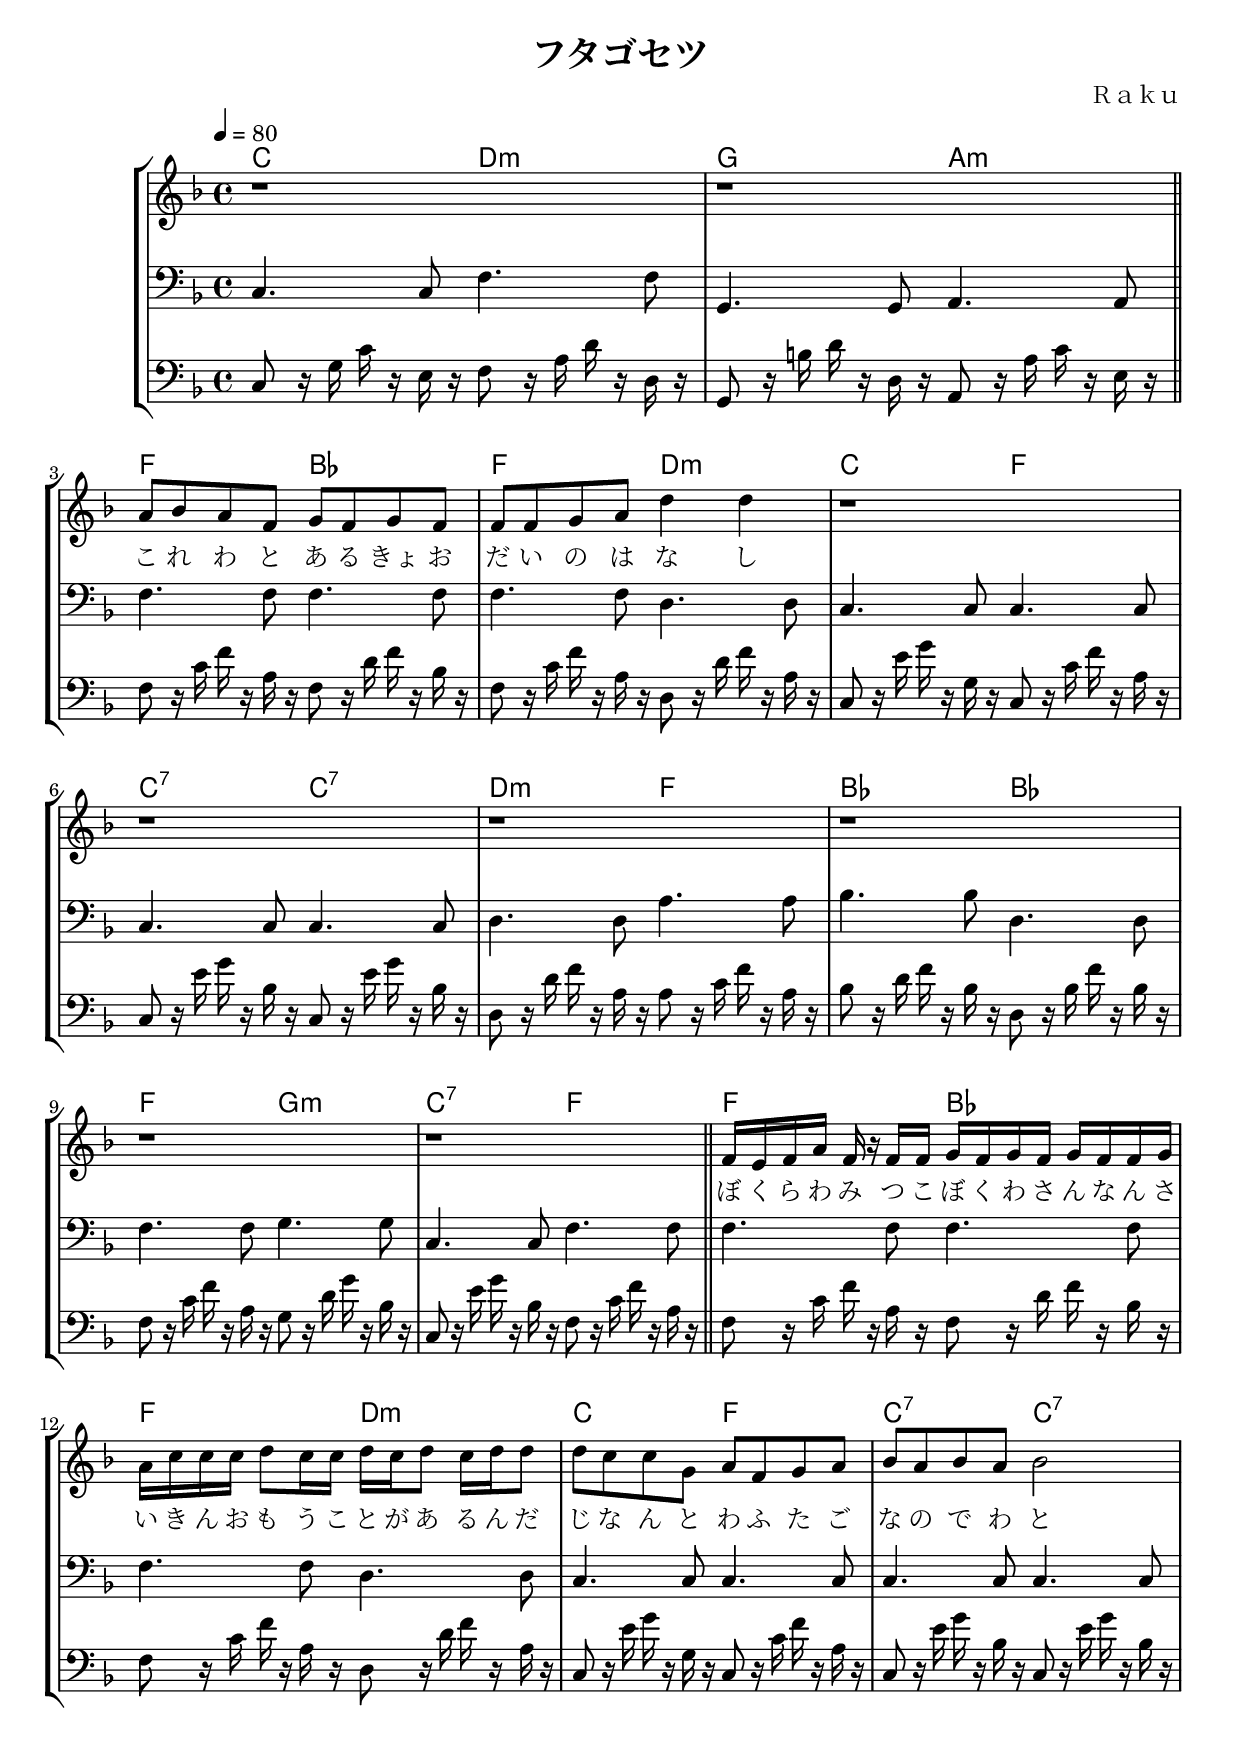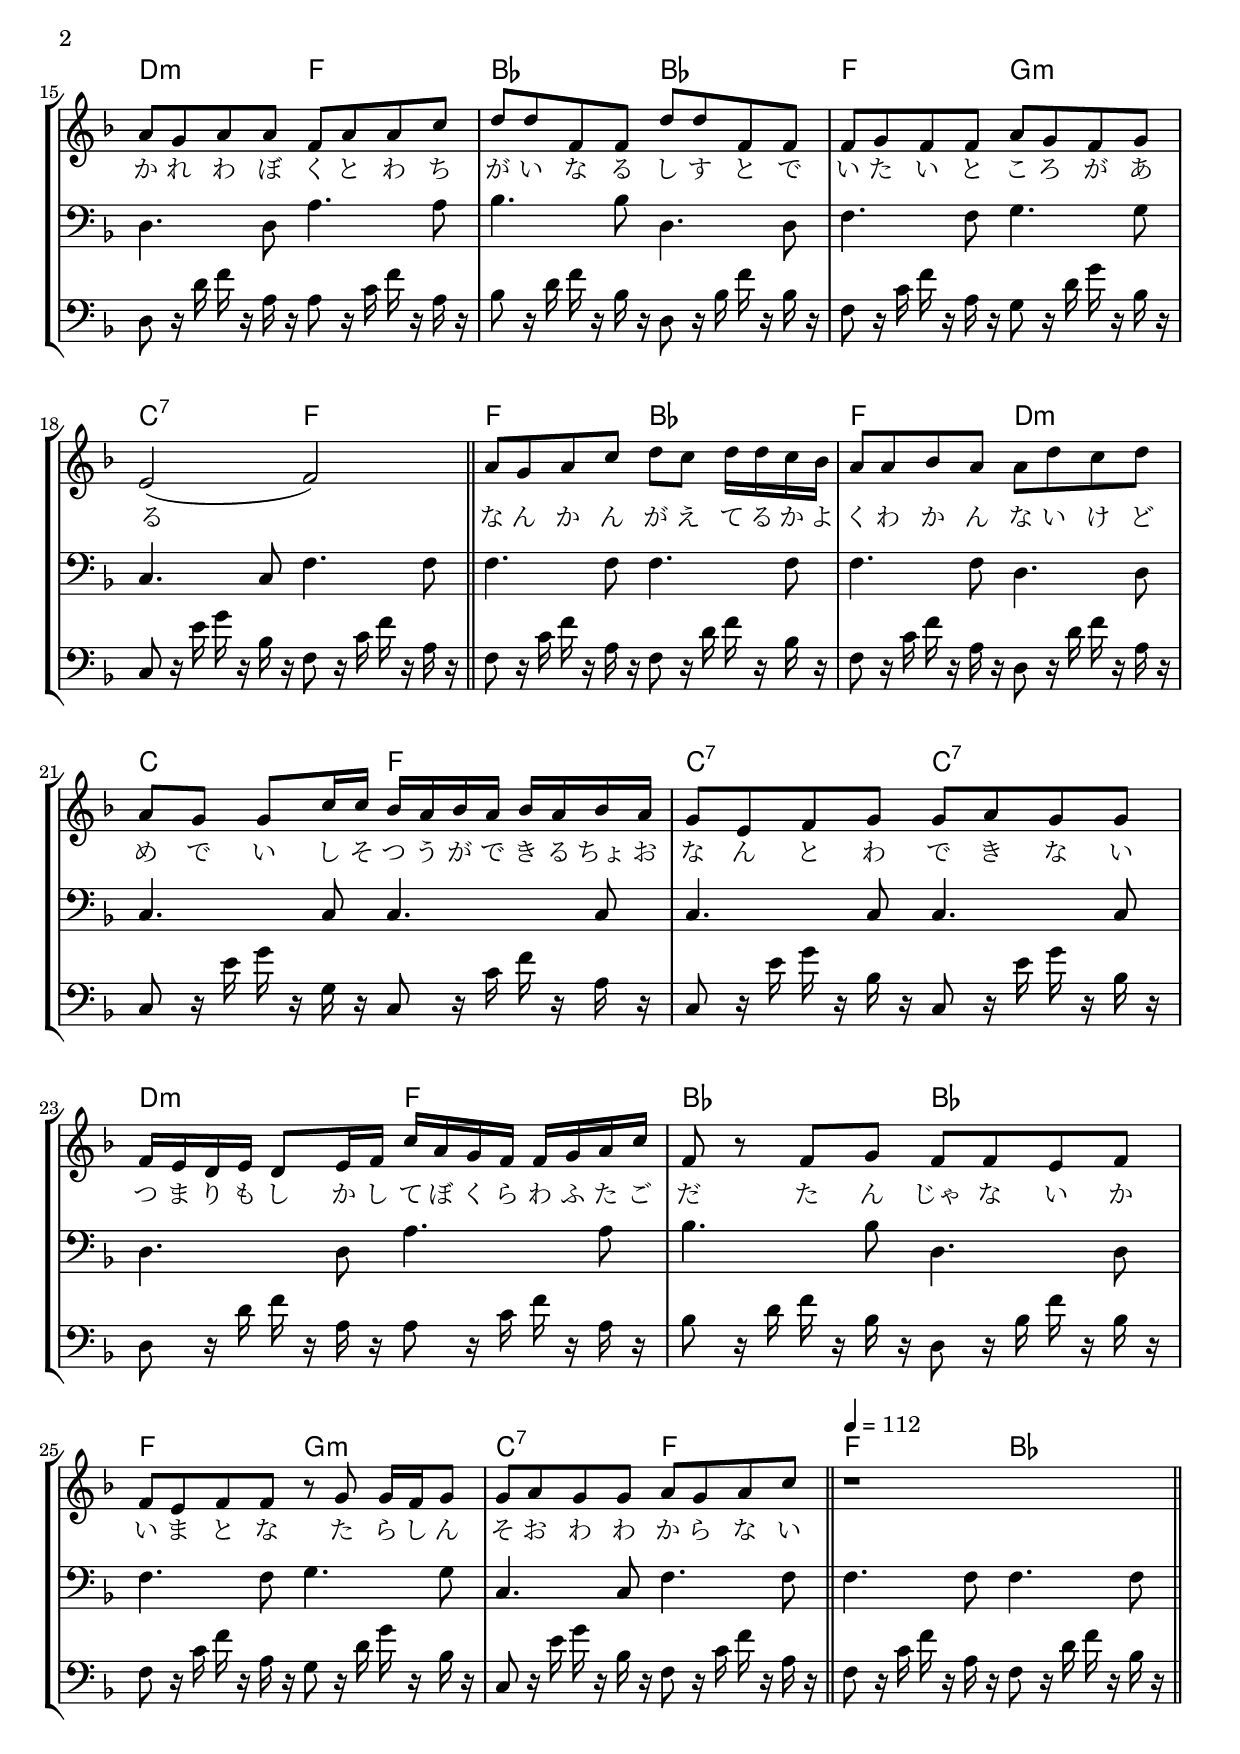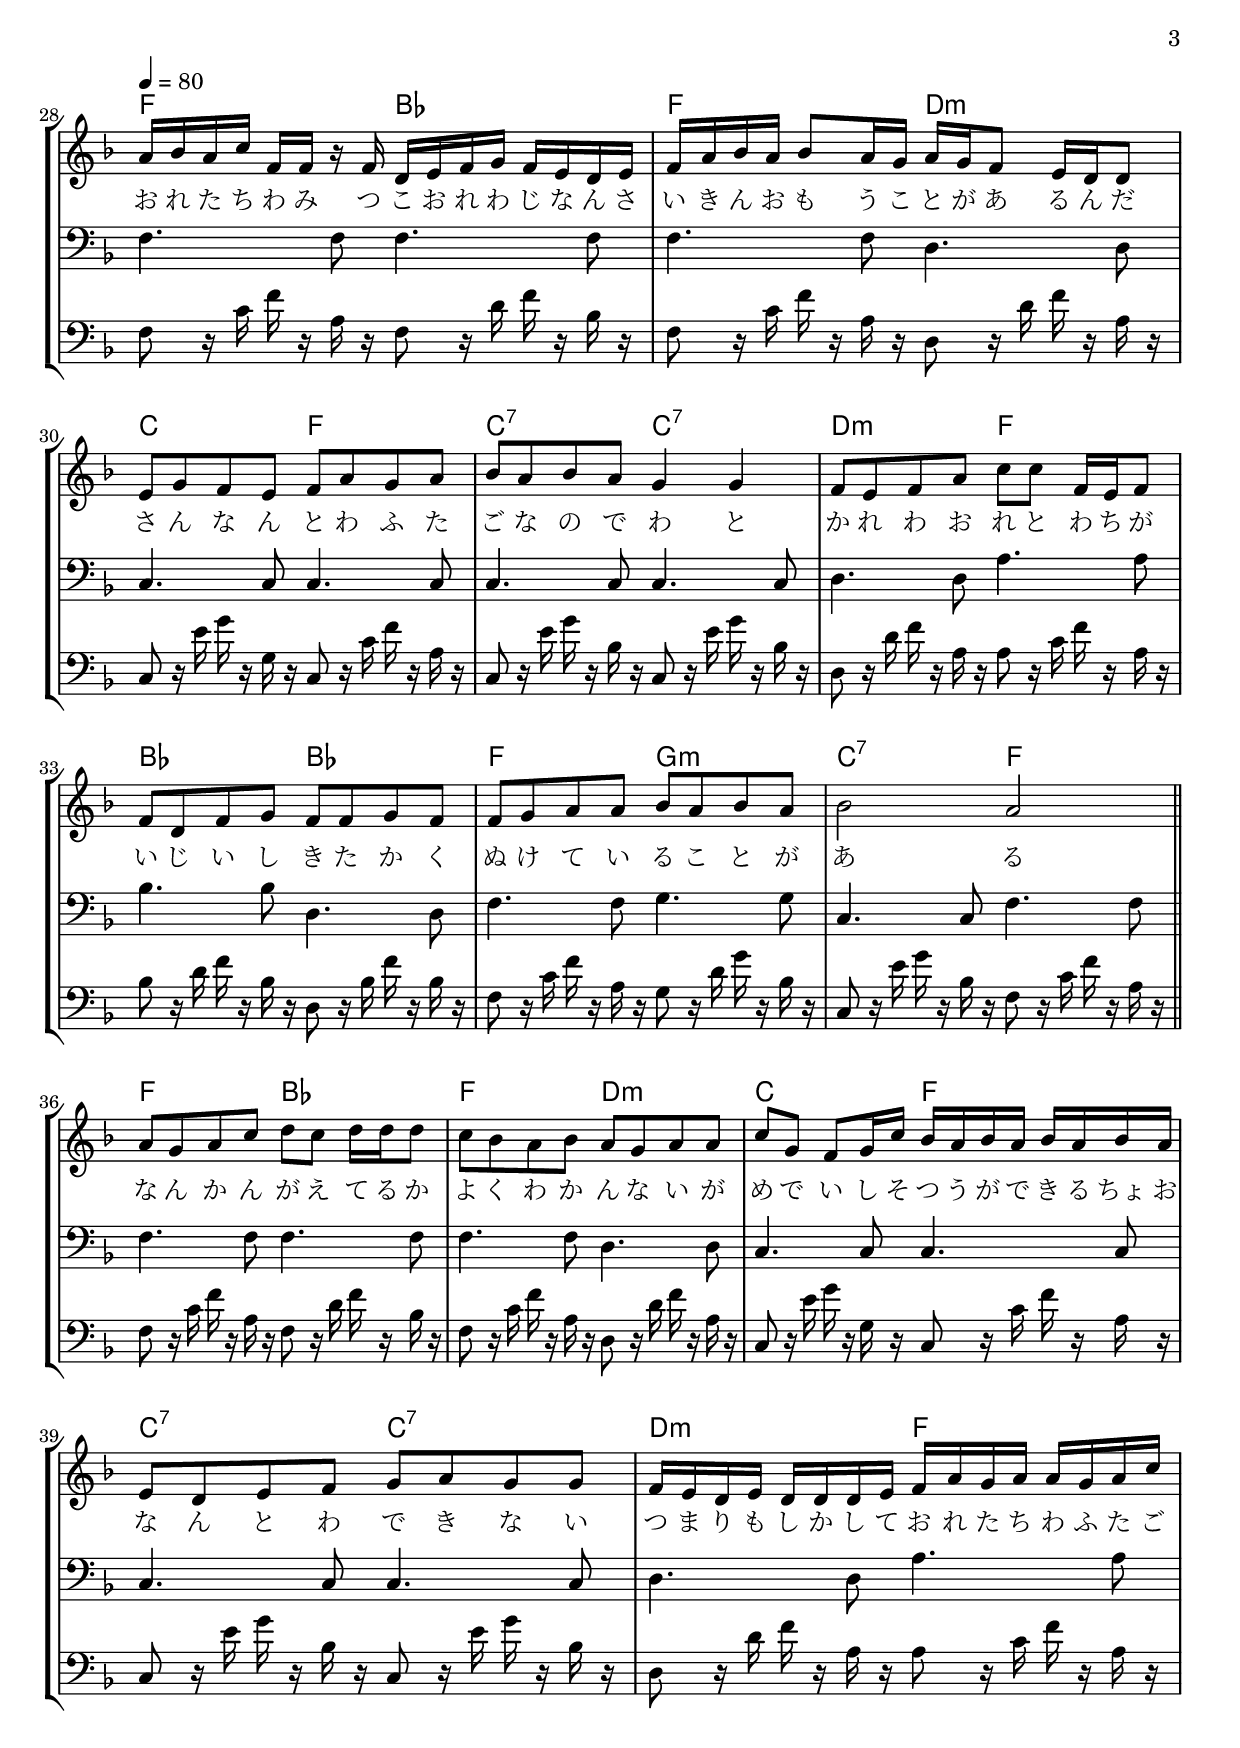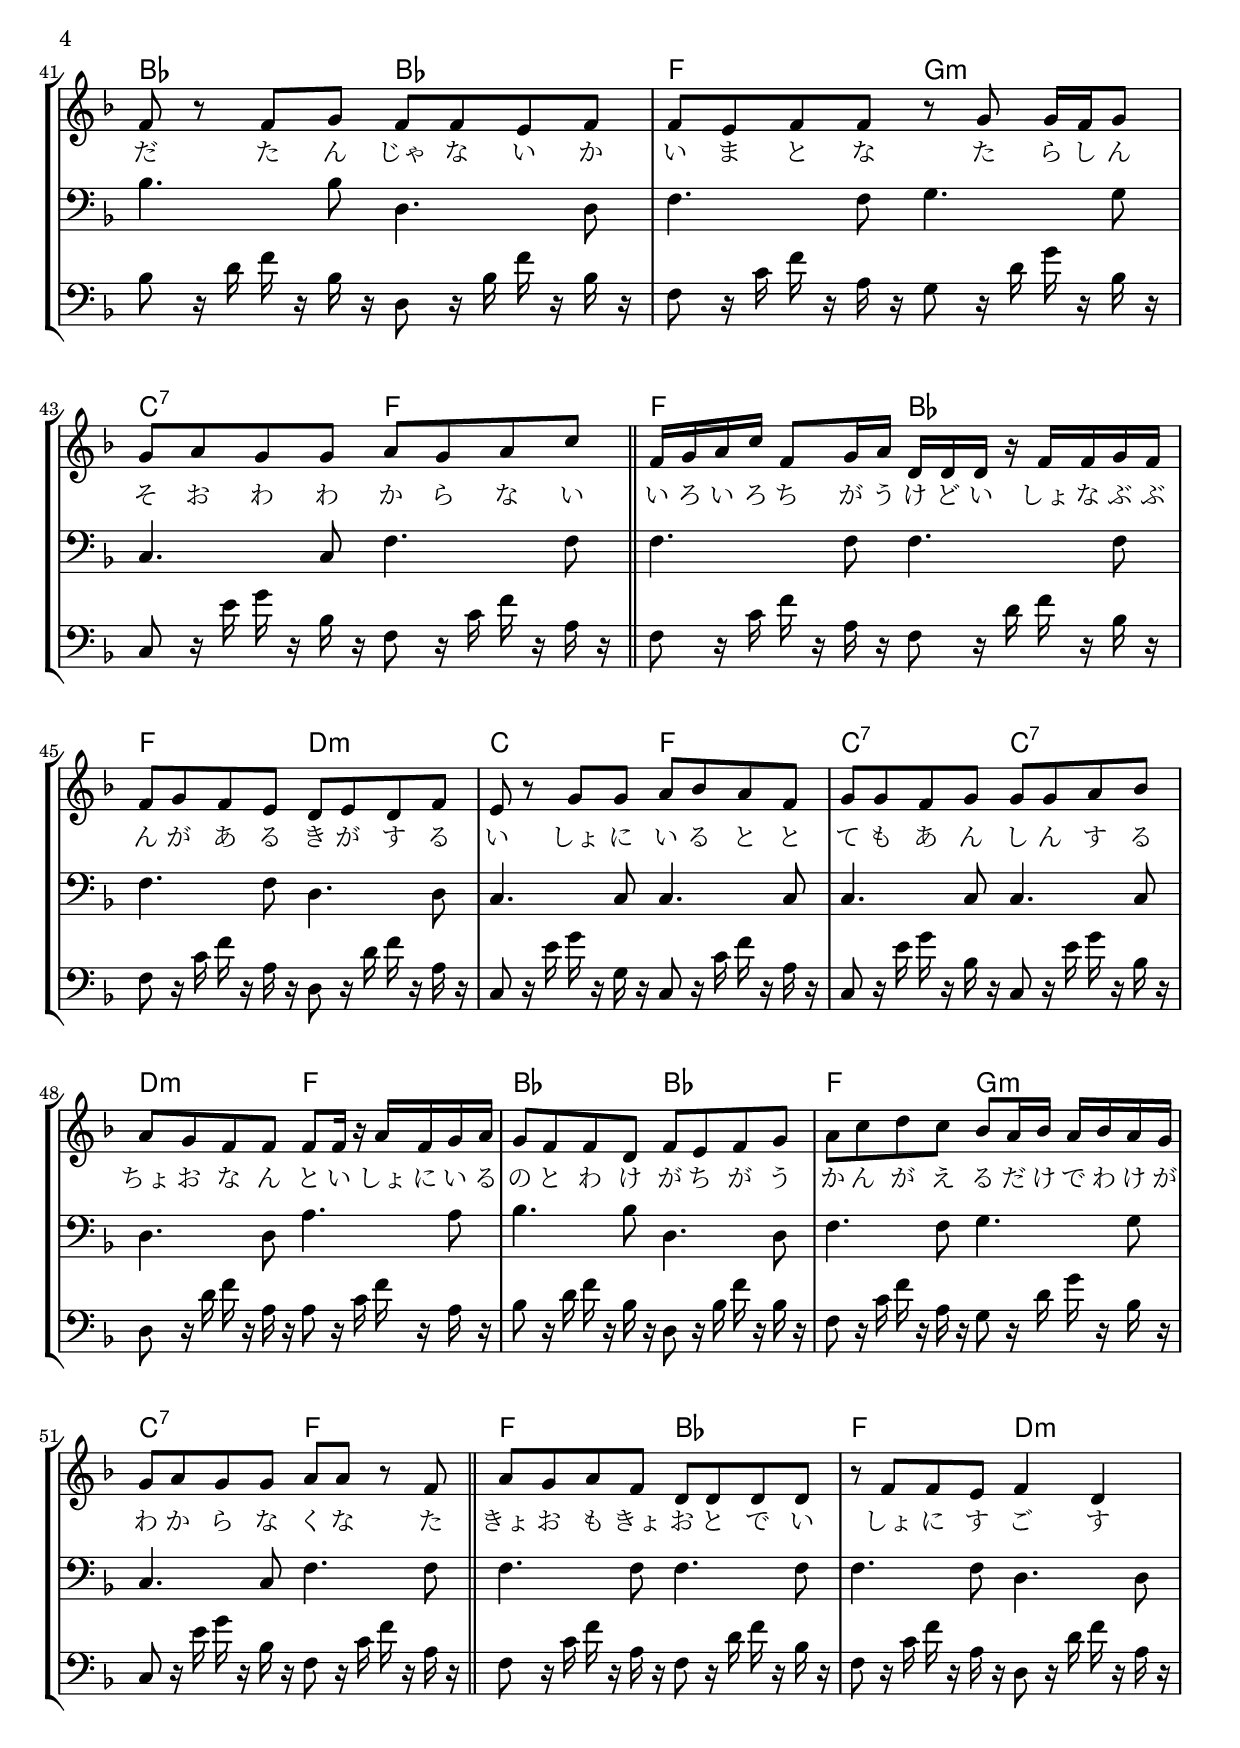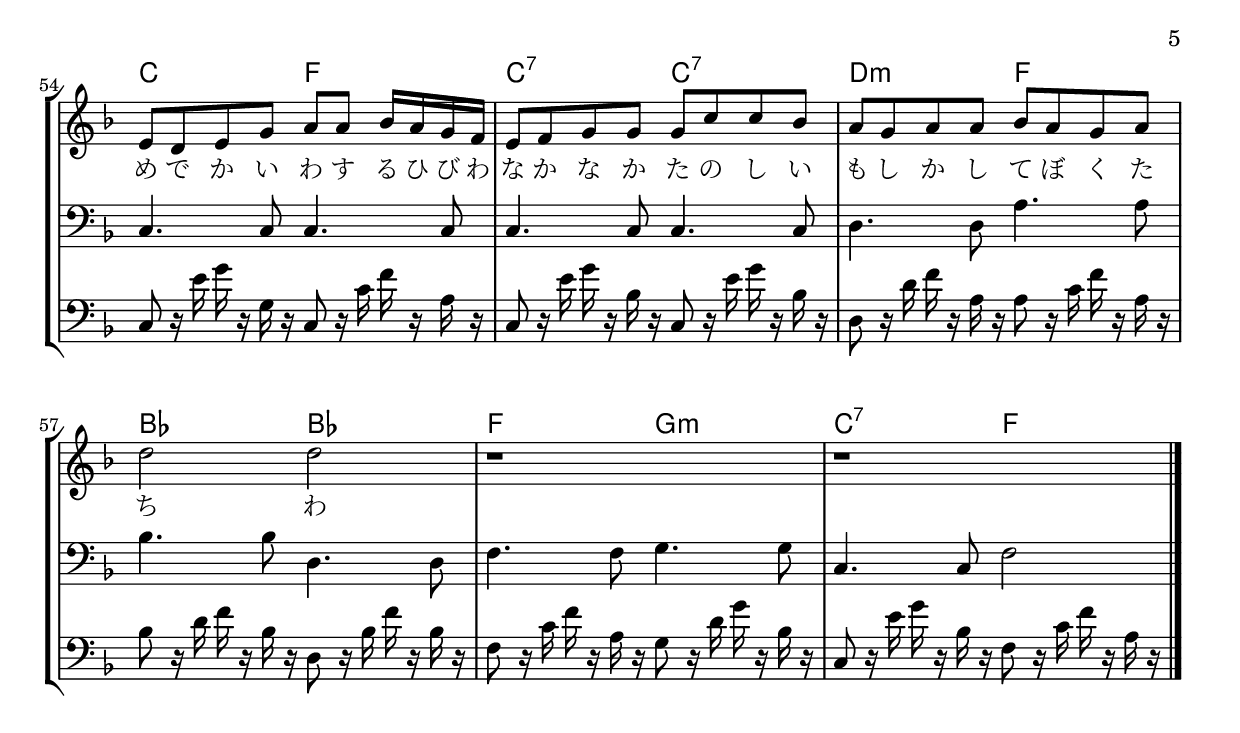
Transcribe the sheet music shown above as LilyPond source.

\version "2.12.1"

\header {
	title = \markup {フタゴセツ}
	composer = \markup \center-column {Ｒａｋｕ}
}

harmony = \chordmode {
	c2 d:m g a:m 

	f bes f d:m c f c:7 c:7 d:m f bes bes f g:m c:7 f 

	f bes f d:m c f c:7 c:7 d:m f bes bes f g:m c:7 f 

	f bes f d:m c f c:7 c:7 d:m f bes bes f g:m c:7 f 

	f bes 

	f bes f d:m c f c:7 c:7 d:m f bes bes f g:m c:7 f 

	f bes f d:m c f c:7 c:7 d:m f bes bes f g:m c:7 f 

	f bes f d:m c f c:7 c:7 d:m f bes bes f g:m c:7 f 

	f bes f d:m c f c:7 c:7 d:m f bes bes f g:m c:7 f 
}

melody = {
	\key f \major
	\tempo 4 = 80
	r1 | r1   
	\set Staff.midiInstrument = #"mmi0.38"
	 a'8  bes'8  a'8  f'8  g'8  f'8  g'8  f'8 
	f'8  f'8  g'8  a'8  d''4  d''4
	r1 r1 r1 r1 r1 r1 	\set Staff.midiInstrument = #"mmi0.38"
	 f'16  e'16  f'16  a'16  f'16  r16  f'16  f'16  g'16  f'16  g'16  f'16  g'16  f'16  f'16  g'16 
	a'16  c''16  c''16  c''16  d''8  c''16  c''16  d''16  c''16  d''8  c''16  d''16  d''8 
	d''8  c''8  c''8  g'8  a'8  f'8  g'8  a'8 
	bes'8  a'8  bes'8  a'8  bes'2 
	a'8  g'8  a'8  a'8  f'8  a'8  a'8  c''8 
	d''8  d''8  f'8  f'8  d''8  d''8  f'8  f'8 
	f'8  g'8  f'8  f'8  a'8  g'8  f'8  g'8 
	e'2  (f'2)
	\set Staff.midiInstrument = #"mmi0.38"
	 a'8  g'8  a'8  c''8  d''8  c''8  d''16  d''16  c''16  bes'16 
	a'8  a'8  bes'8  a'8  a'8  d''8  c''8  d''8 
	a'8  g'8  g'8  c''16  c''16  bes'16  a'16  bes'16  a'16  bes'16  a'16  bes'16  a'16 
	g'8  e'8  f'8  g'8  g'8  a'8  g'8  g'8 
	f'16  e'16  d'16  e'16  d'8  e'16  f'16  c''16  a'16  g'16  f'16  f'16  g'16  a'16  c''16 
	f'8  r8  f'8  g'8  f'8  f'8  e'8  f'8 
	f'8  e'8  f'8  f'8  r8  g'8  g'16  f'16  g'8 
	g'8  a'8  g'8  g'8  a'8  g'8  a'8  c''8
	\tempo 4 = 112
	r1   
	\set Staff.midiInstrument = #"mmi0.40"
		\tempo 4 = 80
 a'16  bes'16  a'16  c''16  f'16  f'16  r16  f'16  d'16  e'16  f'16  g'16  f'16  e'16  d'16  e'16 
	f'16  a'16  bes'16  a'16  bes'8  a'16  g'16  a'16  g'16  f'8  e'16  d'16  d'8 
	e'8  g'8  f'8  e'8  f'8  a'8  g'8  a'8 
	bes'8  a'8  bes'8  a'8  g'4  g'4 
	f'8  e'8  f'8  a'8  c''8  c''8  f'16  e'16  f'8 
	f'8  d'8  f'8  g'8  f'8  f'8  g'8  f'8 
	f'8  g'8  a'8  a'8  bes'8  a'8  bes'8  a'8 
	bes'2  a'2
	\set Staff.midiInstrument = #"mmi0.40"
	 a'8  g'8  a'8  c''8  d''8  c''8  d''16  d''16  d''8 
	c''8  bes'8  a'8  bes'8  a'8  g'8  a'8  a'8 
	c''8  g'8  f'8  g'16  c''16  bes'16  a'16  bes'16  a'16  bes'16  a'16  bes'16  a'16 
	e'8  d'8  e'8  f'8  g'8  a'8  g'8  g'8 
	f'16  e'16  d'16  e'16  d'16  d'16  d'16  e'16  f'16  a'16  g'16  a'16  a'16  g'16  a'16  c''16 
	f'8  r8  f'8  g'8  f'8  f'8  e'8  f'8 
	f'8  e'8  f'8  f'8  r8  g'8  g'16  f'16  g'8 
	g'8  a'8  g'8  g'8  a'8  g'8  a'8  c''8
	\set Staff.midiInstrument = #"mmi0.38"
	 f'16  g'16  a'16  c''16  f'8  g'16  a'16  d'16  d'16  d'16  r16  f'16  f'16  g'16  f'16 
	f'8  g'8  f'8  e'8  d'8  e'8  d'8  f'8 
	e'8  r8  g'8  g'8  a'8  bes'8  a'8  f'8 
	g'8  g'8  f'8  g'8  g'8  g'8  a'8  bes'8 
	a'8  g'8  f'8  f'8  f'8  f'16  r16  a'16  f'16  g'16  a'16 
	g'8  f'8  f'8  d'8  f'8  e'8  f'8  g'8 
	a'8  c''8  d''8  c''8  bes'8  a'16  bes'16  a'16  bes'16  a'16  g'16 
	g'8  a'8  g'8  g'8  a'8  a'8  r8  f'8
	\set Staff.midiInstrument = #"mmi0.40"
	 a'8  g'8  a'8  f'8  d'8  d'8  d'8  d'8 
	r8  f'8  f'8  e'8  f'4  d'4 
	e'8  d'8  e'8  g'8  a'8  a'8  bes'16  a'16  g'16  f'16 
	e'8  f'8  g'8  g'8  g'8  c''8  c''8  bes'8 
	a'8  g'8  a'8  a'8  bes'8  a'8  g'8  a'8 
	d''2  d''2
	r1 r1 	\bar "|."
}

words = \lyricmode {
	
	こ  れ  わ  と  あ  る  きょ  お  だ  い  の  は  な  し  
	ぼ  く  ら  わ  み  つ  こ  ぼ  く  わ  さ  ん  な  ん  さ  い  き  ん  お  も  う  こ  と  が  あ  る  ん  だ  じ  な  ん  と  わ  ふ  た  ご  な  の  で  わ  と  か  れ  わ  ぼ  く  と  わ  ち  が  い  な  る  し  す  と  で  い  た  い  と  こ  ろ  が  あ  る  
	な  ん  か  ん  が  え  て  る  か  よ  く  わ  か  ん  な  い  け  ど  め  で  い  し  そ  つ  う  が  で  き  る  ちょ  お  な  ん  と  わ  で  き  な  い  つ  ま  り  も  し  か  し  て  ぼ  く  ら  わ  ふ  た  ご  だ  た  ん  じゃ  な  い  か  い  ま  と  な  た  ら  し  ん  そ  お  わ  わ  か  ら  な  い  
	
	お  れ  た  ち  わ  み  つ  こ  お  れ  わ  じ  な  ん  さ  い  き  ん  お  も  う  こ  と  が  あ  る  ん  だ  さ  ん  な  ん  と  わ  ふ  た  ご  な  の  で  わ  と  か  れ  わ  お  れ  と  わ  ち  が  い  じ  い  し  き  た  か  く  ぬ  け  て  い  る  こ  と  が  あ  る  
	な  ん  か  ん  が  え  て  る  か  よ  く  わ  か  ん  な  い  が  め  で  い  し  そ  つ  う  が  で  き  る  ちょ  お  な  ん  と  わ  で  き  な  い  つ  ま  り  も  し  か  し  て  お  れ  た  ち  わ  ふ  た  ご  だ  た  ん  じゃ  な  い  か  い  ま  と  な  た  ら  し  ん  そ  お  わ  わ  か  ら  な  い  
	い  ろ  い  ろ  ち  が  う  け  ど  い  しょ  な  ぶ  ぶ  ん  が  あ  る  き  が  す  る  い  しょ  に  い  る  と  と  て  も  あ  ん  し  ん  す  る  ちょ  お  な  ん  と  い  しょ  に  い  る  の  と  わ  け  が  ち  が  う  か  ん  が  え  る  だ  け  で  わ  け  が  わ  か  ら  な  く  な  た  
	きょ  お  も  きょ  お  と  で  い  しょ  に  す  ご  す  め  で  か  い  わ  す  る  ひ  び  わ  な  か  な  か  た  の  し  い  も  し  か  し  て  ぼ  く  た  ち  わ  
}

tempochange = {
	\tempo 4 = 80
	r1 | r1 \bar "||"
	\tempo 4 = 80
	r1 | r1 | r1 | r1 | r1 | r1 | r1 | r1 \bar "||"
	\tempo 4 = 80
	r1 | r1 | r1 | r1 | r1 | r1 | r1 | r1 \bar "||"
	\tempo 4 = 80
	r1 | r1 | r1 | r1 | r1 | r1 | r1 | r1 \bar "||"
	\tempo 4 = 112
	r1 \bar "||"
	\tempo 4 = 80
	r1 | r1 | r1 | r1 | r1 | r1 | r1 | r1 \bar "||"
	\tempo 4 = 80
	r1 | r1 | r1 | r1 | r1 | r1 | r1 | r1 \bar "||"
	\tempo 4 = 80
	r1 | r1 | r1 | r1 | r1 | r1 | r1 | r1 \bar "||"
	\tempo 4 = 80
	r1 | r1 | r1 | r1 | r1 | r1 | r1 | r1 \bar "|."
}

mainacc = {
	\clef bass
	\set Staff.midiInstrument = #"Lead 4 (chiff)"
	\key f \major
	\tempo 4 = 80
	c4.c8
	f4.f8
	g,4.g,8
	a,4.a,8
	\bar "||"

	\set Staff.midiInstrument = #"Lead 4 (chiff)"
	f4.f8
	f4.f8
	f4.f8
	d4.d8
	c4.c8
	c4.c8
	c4.c8
	c4.c8
	d4.d8
	a4.a8
	bes4.bes8
	d4.d8
	f4.f8
	g4.g8
	c4.c8
	f4.f8
	\bar "||"

	\set Staff.midiInstrument = #"Lead 4 (chiff)"
	f4.f8
	f4.f8
	f4.f8
	d4.d8
	c4.c8
	c4.c8
	c4.c8
	c4.c8
	d4.d8
	a4.a8
	bes4.bes8
	d4.d8
	f4.f8
	g4.g8
	c4.c8
	f4.f8
	\bar "||"

	\set Staff.midiInstrument = #"Lead 4 (chiff)"
	f4.f8
	f4.f8
	f4.f8
	d4.d8
	c4.c8
	c4.c8
	c4.c8
	c4.c8
	d4.d8
	a4.a8
	bes4.bes8
	d4.d8
	f4.f8
	g4.g8
	c4.c8
	f4.f8
	\bar "||"

	\set Staff.midiInstrument = #"Lead 4 (chiff)"
	\tempo 4 = 112
	f4.f8
	f4.f8
	\bar "||"

	\set Staff.midiInstrument = #"Lead 4 (chiff)"
	\tempo 4 = 80
	f4.f8
	f4.f8
	f4.f8
	d4.d8
	c4.c8
	c4.c8
	c4.c8
	c4.c8
	d4.d8
	a4.a8
	bes4.bes8
	d4.d8
	f4.f8
	g4.g8
	c4.c8
	f4.f8
	\bar "||"

	\set Staff.midiInstrument = #"Lead 4 (chiff)"
	f4.f8
	f4.f8
	f4.f8
	d4.d8
	c4.c8
	c4.c8
	c4.c8
	c4.c8
	d4.d8
	a4.a8
	bes4.bes8
	d4.d8
	f4.f8
	g4.g8
	c4.c8
	f4.f8
	\bar "||"

	\set Staff.midiInstrument = #"Lead 4 (chiff)"
	f4.f8
	f4.f8
	f4.f8
	d4.d8
	c4.c8
	c4.c8
	c4.c8
	c4.c8
	d4.d8
	a4.a8
	bes4.bes8
	d4.d8
	f4.f8
	g4.g8
	c4.c8
	f4.f8
	\bar "||"

	\set Staff.midiInstrument = #"Lead 4 (chiff)"
	f4.f8
	f4.f8
	f4.f8
	d4.d8
	c4.c8
	c4.c8
	c4.c8
	c4.c8
	d4.d8
	a4.a8
	bes4.bes8
	d4.d8
	f4.f8
	g4.g8
	c4.c8
	f2
	\bar "|."
}

subacc = {
	\clef bass
	\set Staff.midiInstrument = #"Slap Bass 1"
	\key f \major
	\tempo 4 = 80
	c8r16g16c'16r16e16r16
	f8r16a16d'16r16d16r16
	g,8r16b16d'16r16d16r16
	a,8r16a16c'16r16e16r16
	\bar "||"

	\set Staff.midiInstrument = #"Slap Bass 1"
	f8r16c'16f'16r16a16r16
	f8r16d'16f'16r16bes16r16
	f8r16c'16f'16r16a16r16
	d8r16d'16f'16r16a16r16
	c8r16e'16g'16r16g16r16
	c8r16c'16f'16r16a16r16
	c8r16e'16g'16r16bes16r16
	c8r16e'16g'16r16bes16r16
	d8r16d'16f'16r16a16r16
	a8r16c'16f'16r16a16r16
	bes8r16d'16f'16r16bes16r16
	d8r16bes16f'16r16bes16r16
	f8r16c'16f'16r16a16r16
	g8r16d'16g'16r16bes16r16
	c8r16e'16g'16r16bes16r16
	f8r16c'16f'16r16a16r16
	\bar "||"

	\set Staff.midiInstrument = #"Slap Bass 1"
	f8r16c'16f'16r16a16r16
	f8r16d'16f'16r16bes16r16
	f8r16c'16f'16r16a16r16
	d8r16d'16f'16r16a16r16
	c8r16e'16g'16r16g16r16
	c8r16c'16f'16r16a16r16
	c8r16e'16g'16r16bes16r16
	c8r16e'16g'16r16bes16r16
	d8r16d'16f'16r16a16r16
	a8r16c'16f'16r16a16r16
	bes8r16d'16f'16r16bes16r16
	d8r16bes16f'16r16bes16r16
	f8r16c'16f'16r16a16r16
	g8r16d'16g'16r16bes16r16
	c8r16e'16g'16r16bes16r16
	f8r16c'16f'16r16a16r16
	\bar "||"

	\set Staff.midiInstrument = #"Slap Bass 1"
	f8r16c'16f'16r16a16r16
	f8r16d'16f'16r16bes16r16
	f8r16c'16f'16r16a16r16
	d8r16d'16f'16r16a16r16
	c8r16e'16g'16r16g16r16
	c8r16c'16f'16r16a16r16
	c8r16e'16g'16r16bes16r16
	c8r16e'16g'16r16bes16r16
	d8r16d'16f'16r16a16r16
	a8r16c'16f'16r16a16r16
	bes8r16d'16f'16r16bes16r16
	d8r16bes16f'16r16bes16r16
	f8r16c'16f'16r16a16r16
	g8r16d'16g'16r16bes16r16
	c8r16e'16g'16r16bes16r16
	f8r16c'16f'16r16a16r16
	\bar "||"

	\set Staff.midiInstrument = #"Slap Bass 1"
	\tempo 4 = 112
	f8r16c'16f'16r16a16r16
	f8r16d'16f'16r16bes16r16
	\bar "||"

	\set Staff.midiInstrument = #"Slap Bass 1"
	\tempo 4 = 80
	f8r16c'16f'16r16a16r16
	f8r16d'16f'16r16bes16r16
	f8r16c'16f'16r16a16r16
	d8r16d'16f'16r16a16r16
	c8r16e'16g'16r16g16r16
	c8r16c'16f'16r16a16r16
	c8r16e'16g'16r16bes16r16
	c8r16e'16g'16r16bes16r16
	d8r16d'16f'16r16a16r16
	a8r16c'16f'16r16a16r16
	bes8r16d'16f'16r16bes16r16
	d8r16bes16f'16r16bes16r16
	f8r16c'16f'16r16a16r16
	g8r16d'16g'16r16bes16r16
	c8r16e'16g'16r16bes16r16
	f8r16c'16f'16r16a16r16
	\bar "||"

	\set Staff.midiInstrument = #"Slap Bass 1"
	f8r16c'16f'16r16a16r16
	f8r16d'16f'16r16bes16r16
	f8r16c'16f'16r16a16r16
	d8r16d'16f'16r16a16r16
	c8r16e'16g'16r16g16r16
	c8r16c'16f'16r16a16r16
	c8r16e'16g'16r16bes16r16
	c8r16e'16g'16r16bes16r16
	d8r16d'16f'16r16a16r16
	a8r16c'16f'16r16a16r16
	bes8r16d'16f'16r16bes16r16
	d8r16bes16f'16r16bes16r16
	f8r16c'16f'16r16a16r16
	g8r16d'16g'16r16bes16r16
	c8r16e'16g'16r16bes16r16
	f8r16c'16f'16r16a16r16
	\bar "||"

	\set Staff.midiInstrument = #"Slap Bass 1"
	f8r16c'16f'16r16a16r16
	f8r16d'16f'16r16bes16r16
	f8r16c'16f'16r16a16r16
	d8r16d'16f'16r16a16r16
	c8r16e'16g'16r16g16r16
	c8r16c'16f'16r16a16r16
	c8r16e'16g'16r16bes16r16
	c8r16e'16g'16r16bes16r16
	d8r16d'16f'16r16a16r16
	a8r16c'16f'16r16a16r16
	bes8r16d'16f'16r16bes16r16
	d8r16bes16f'16r16bes16r16
	f8r16c'16f'16r16a16r16
	g8r16d'16g'16r16bes16r16
	c8r16e'16g'16r16bes16r16
	f8r16c'16f'16r16a16r16
	\bar "||"

	\set Staff.midiInstrument = #"Slap Bass 1"
	f8r16c'16f'16r16a16r16
	f8r16d'16f'16r16bes16r16
	f8r16c'16f'16r16a16r16
	d8r16d'16f'16r16a16r16
	c8r16e'16g'16r16g16r16
	c8r16c'16f'16r16a16r16
	c8r16e'16g'16r16bes16r16
	c8r16e'16g'16r16bes16r16
	d8r16d'16f'16r16a16r16
	a8r16c'16f'16r16a16r16
	bes8r16d'16f'16r16bes16r16
	d8r16bes16f'16r16bes16r16
	f8r16c'16f'16r16a16r16
	g8r16d'16g'16r16bes16r16
	c8r16e'16g'16r16bes16r16
	f8r16c'16f'16r16a16r16
	\bar "|."
}

percA = {
	\drummode {
	r1 |r1 \bar "||"
	r1 |r1 |r1 |r1 |r1 |r1 |r1 |r1 \bar "||"
	r1 |r1 |r1 |r1 |r1 |r1 |r1 |r1 \bar "||"
	r1 |r1 |r1 |r1 |r1 |r1 |r1 |r1 \bar "||"
	r1 \bar "||"
	r1 |r1 |r1 |r1 |r1 |r1 |r1 |r1 \bar "||"
	r1 |r1 |r1 |r1 |r1 |r1 |r1 |r1 \bar "||"
	r1 |r1 |r1 |r1 |r1 |r1 |r1 |r1 \bar "||"
	r1 |r1 |r1 |r1 |r1 |r1 |r1 |r1 \bar "|."
	}
}

percB = {
	\drummode {
	r1 |r1 \bar "||"
	r1 |r1 |r1 |r1 |r1 |r1 |r1 |r1 \bar "||"
	r1 |r1 |r1 |r1 |r1 |r1 |r1 |r1 \bar "||"
	r1 |r1 |r1 |r1 |r1 |r1 |r1 |r1 \bar "||"
	r1 \bar "||"
	r1 |r1 |r1 |r1 |r1 |r1 |r1 |r1 \bar "||"
	r1 |r1 |r1 |r1 |r1 |r1 |r1 |r1 \bar "||"
	r1 |r1 |r1 |r1 |r1 |r1 |r1 |r1 \bar "||"
	r1 |r1 |r1 |r1 |r1 |r1 |r1 |r1 \bar "|."
	}
}

percC = {
	\drummode {
	r1 |r1 \bar "||"
	r1 |r1 |r1 |r1 |r1 |r1 |r1 |r1 \bar "||"
	r1 |r1 |r1 |r1 |r1 |r1 |r1 |r1 \bar "||"
	r1 |r1 |r1 |r1 |r1 |r1 |r1 |r1 \bar "||"
	r1 \bar "||"
	r1 |r1 |r1 |r1 |r1 |r1 |r1 |r1 \bar "||"
	r1 |r1 |r1 |r1 |r1 |r1 |r1 |r1 \bar "||"
	r1 |r1 |r1 |r1 |r1 |r1 |r1 |r1 \bar "||"
	r1 |r1 |r1 |r1 |r1 |r1 |r1 |r1 \bar "|."
	}
}

percD = {
	\drummode {
	r1 |r1 \bar "||"
	r1 |r1 |r1 |r1 |r1 |r1 |r1 |r1 \bar "||"
	r1 |r1 |r1 |r1 |r1 |r1 |r1 |r1 \bar "||"
	r1 |r1 |r1 |r1 |r1 |r1 |r1 |r1 \bar "||"
	r1 \bar "||"
	r1 |r1 |r1 |r1 |r1 |r1 |r1 |r1 \bar "||"
	r1 |r1 |r1 |r1 |r1 |r1 |r1 |r1 \bar "||"
	r1 |r1 |r1 |r1 |r1 |r1 |r1 |r1 \bar "||"
	r1 |r1 |r1 |r1 |r1 |r1 |r1 |r1 \bar "|."
	}
}

percE = {
	\drummode {
	r1 |r1 \bar "||"
	r1 |r1 |r1 |r1 |r1 |r1 |r1 |r1 \bar "||"
	r1 |r1 |r1 |r1 |r1 |r1 |r1 |r1 \bar "||"
	r1 |r1 |r1 |r1 |r1 |r1 |r1 |r1 \bar "||"
	r1 \bar "||"
	r1 |r1 |r1 |r1 |r1 |r1 |r1 |r1 \bar "||"
	r1 |r1 |r1 |r1 |r1 |r1 |r1 |r1 \bar "||"
	r1 |r1 |r1 |r1 |r1 |r1 |r1 |r1 \bar "||"
	r1 |r1 |r1 |r1 |r1 |r1 |r1 |r1 \bar "|."
	}
}

\score {
	<<
		\new StaffGroup <<
			\new ChordNames {\harmony}
			\new Voice = "melody" {\melody}
			\new Lyrics \lyricsto "melody" \words
			\new Staff = "mainacc" {\mainacc}
			\new Staff = "subacc" {\subacc}
		>>
	>>
	\layout { }
}
